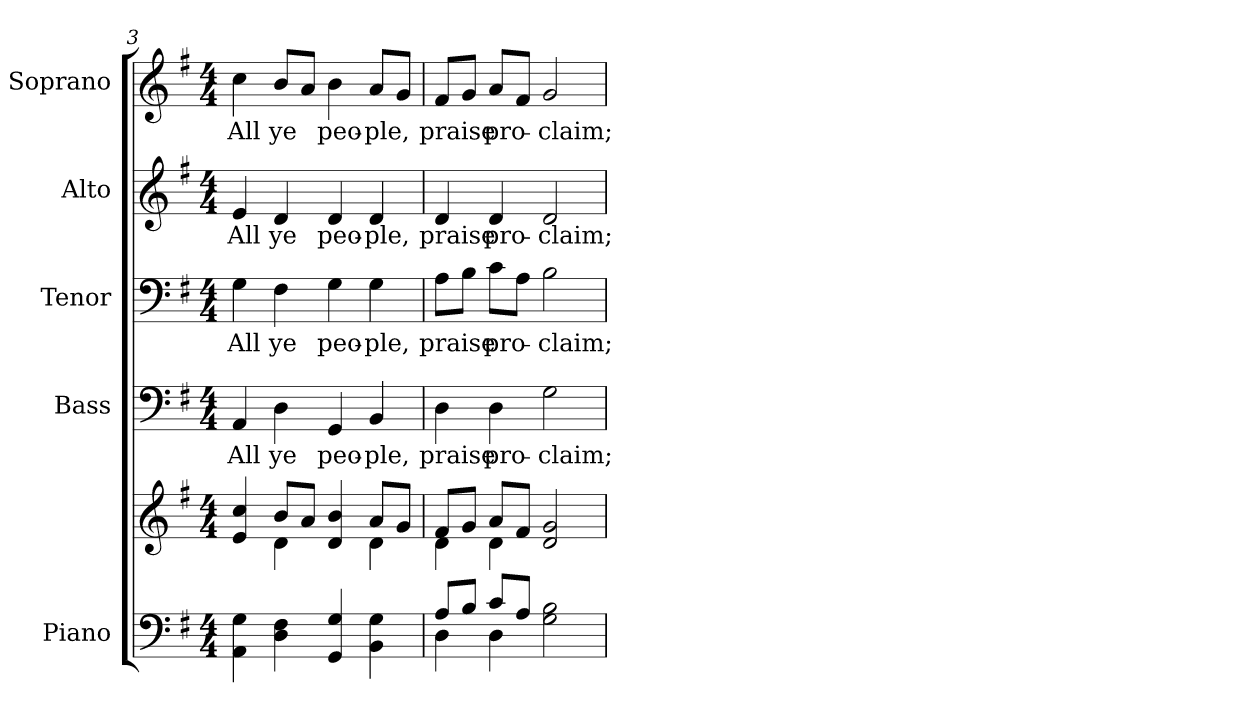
**kern	**kern	**kern	**text	**kern	**text	**kern	**text	**kern	**text
*part5	*part5	*part4	*part4	*part3	*part3	*part2	*part2	*part1	*part1
*staff6	*staff5	*staff4	*staff4	*staff3	*staff3	*staff2	*staff2	*staff1	*staff1
*I"Piano	*	*I"Bass	*	*I"Tenor	*	*I"Alto	*	*I"Soprano	*
*I'Pno.	*	*I'B.	*	*I'T.	*	*I'A.	*	*I'S.	*
*clefF4	*clefG2	*clefF4	*	*clefF4	*	*clefG2	*	*clefG2	*
*k[f#]	*k[f#]	*k[f#]	*	*k[f#]	*	*k[f#]	*	*k[f#]	*
*G:	*G:	*G:	*	*G:	*	*G:	*	*G:	*
*M4/4	*M4/4	*M4/4	*	*M4/4	*	*M4/4	*	*M4/4	*
=3	=3	=3	=3	=3	=3	=3	=3	=3	=3
*	*^	*	*	*	*	*	*	*	*
!	!	!	!	!LO:LY:b:color=#000000	!	!	!	!	!	!
!	!	!	!	!	!	!LO:LY:b:color=#000000	!	!	!	!
!	!	!	!	!	!	!	!	!LO:LY:b:color=#000000	!	!
!	!	!	!	!	!	!	!	!	!	!LO:LY:b:color=#000000
4AAi\ 4Gi	4ei/ 4cci	4ryy	4AAi/	All	4Gi\	All	4ei/	All	4cci\	All
!	!	!	!	!LO:LY:b:color=#000000	!	!	!	!	!	!
!	!	!	!	!	!	!LO:LY:b:color=#000000	!	!	!	!
!	!	!	!	!	!	!	!	!LO:LY:b:color=#000000	!	!
!	!	!	!	!	!	!	!	!	!	!LO:LY:b:color=#000000
4Di\ 4F#i	8bi/L	4di\	4Di\	ye	4F#i\	ye	4di/	ye	8bi/L	ye
.	8ai/J	.	.	.	.	.	.	.	8ai/J	.
!	!	!	!	!LO:LY:b:color=#000000	!	!	!	!	!	!
!	!	!	!	!	!	!LO:LY:b:color=#000000	!	!	!	!
!	!	!	!	!	!	!	!	!LO:LY:b:color=#000000	!	!
!	!	!	!	!	!	!	!	!	!	!LO:LY:b:color=#000000
4GGi/ 4Gi	4di/ 4bi	4ryy	4GGi/	peo-	4Gi\	peo-	4di/	peo-	4bi\	peo-
!	!	!	!	!LO:LY:b:color=#000000	!	!	!	!	!	!
!	!	!	!	!	!	!LO:LY:b:color=#000000	!	!	!	!
!	!	!	!	!	!	!	!	!LO:LY:b:color=#000000	!	!
!	!	!	!	!	!	!	!	!	!	!LO:LY:b:color=#000000
4BBi\ 4Gi	8ai/L	4di\	4BBi/	-ple,	4Gi\	-ple,	4di/	-ple,	8ai/L	-ple,
.	8gi/J	.	.	.	.	.	.	.	8gi/J	.
=4	=4	=4	=4	=4	=4	=4	=4	=4	=4	=4
*^	*	*	*	*	*	*	*	*	*	*
!	!	!	!	!	!LO:LY:b:color=#000000	!	!	!	!	!	!
!	!	!	!	!	!	!	!LO:LY:b:color=#000000	!	!	!	!
!	!	!	!	!	!	!	!	!	!LO:LY:b:color=#000000	!	!
!	!	!	!	!	!	!	!	!	!	!	!LO:LY:b:color=#000000
8Ai/L	4Di\	8f#i/L	4di\	4Di\	praise	8Ai\L	praise	4di/	praise	8f#i/L	praise
8Bi/J	.	8gi/J	.	.	.	8Bi\J	.	.	.	8gi/J	.
!	!	!	!	!	!LO:LY:b:color=#000000	!	!	!	!	!	!
!	!	!	!	!	!	!	!LO:LY:b:color=#000000	!	!	!	!
!	!	!	!	!	!	!	!	!	!LO:LY:b:color=#000000	!	!
!	!	!	!	!	!	!	!	!	!	!	!LO:LY:b:color=#000000
8ci/L	4Di\	8ai/L	4di\	4Di\	pro-	8ci\L	pro-	4di/	pro-	8ai/L	pro-
8Ai/J	.	8f#i/J	.	.	.	8Ai\J	.	.	.	8f#i/J	.
!	!	!	!	!	!LO:LY:b:color=#000000	!	!	!	!	!	!
!	!	!	!	!	!	!	!LO:LY:b:color=#000000	!	!	!	!
!	!	!	!	!	!	!	!	!	!LO:LY:b:color=#000000	!	!
!	!	!	!	!	!	!	!	!	!	!	!LO:LY:b:color=#000000
2Gi\ 2Bi	2ryy	2di/ 2gi	2ryy	2Gi\	-claim;	2Bi\	-claim;	2di/	-claim;	2gi/	-claim;
*v	*v	*	*	*	*	*	*	*	*	*	*
*	*v	*v	*	*	*	*	*	*	*	*
=	=	=	=	=	=	=	=	=	=
*-	*-	*-	*-	*-	*-	*-	*-	*-	*-
